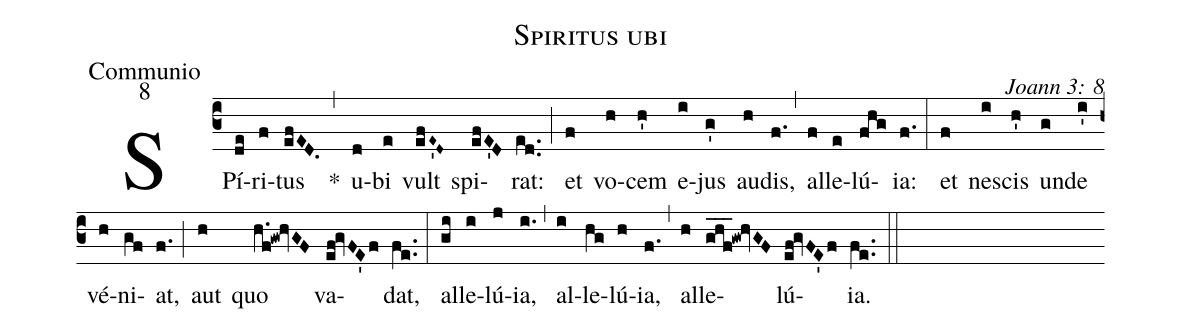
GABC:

name: Spiritus ubi;
office-part: Communio;
mode: 8;
commentary: Joann 3: 8;
%%
(c3) SPí(de)ri(f)tus(efED.) ~~*(,) u(d)bi(e) vult(efE~'D~) spi(efE'D)rat:(ed..) (;) et(f) vo(h)cem(h') e(i)jus(g') au(h)dis,(f.) (,) al(f)le(e)lú(fhg)ia:(f.) (:)
et(f) ne(i)scis(h') un(g)de(i') vé(h)ni(gf)at,(f.) (;) aut(h) quo(h.f!gw!hvGF) va(ef!gvFE'f)dat,(fe..) (:)
al(gi)le(i)lú(j)ia,(i.) (,) al(i)le(hg)lú(h)ia,(f.) (,) al(h)le(ghf___!gw!hvGF)lú(ef!gvFE'f)ia.(fe..) (::)
